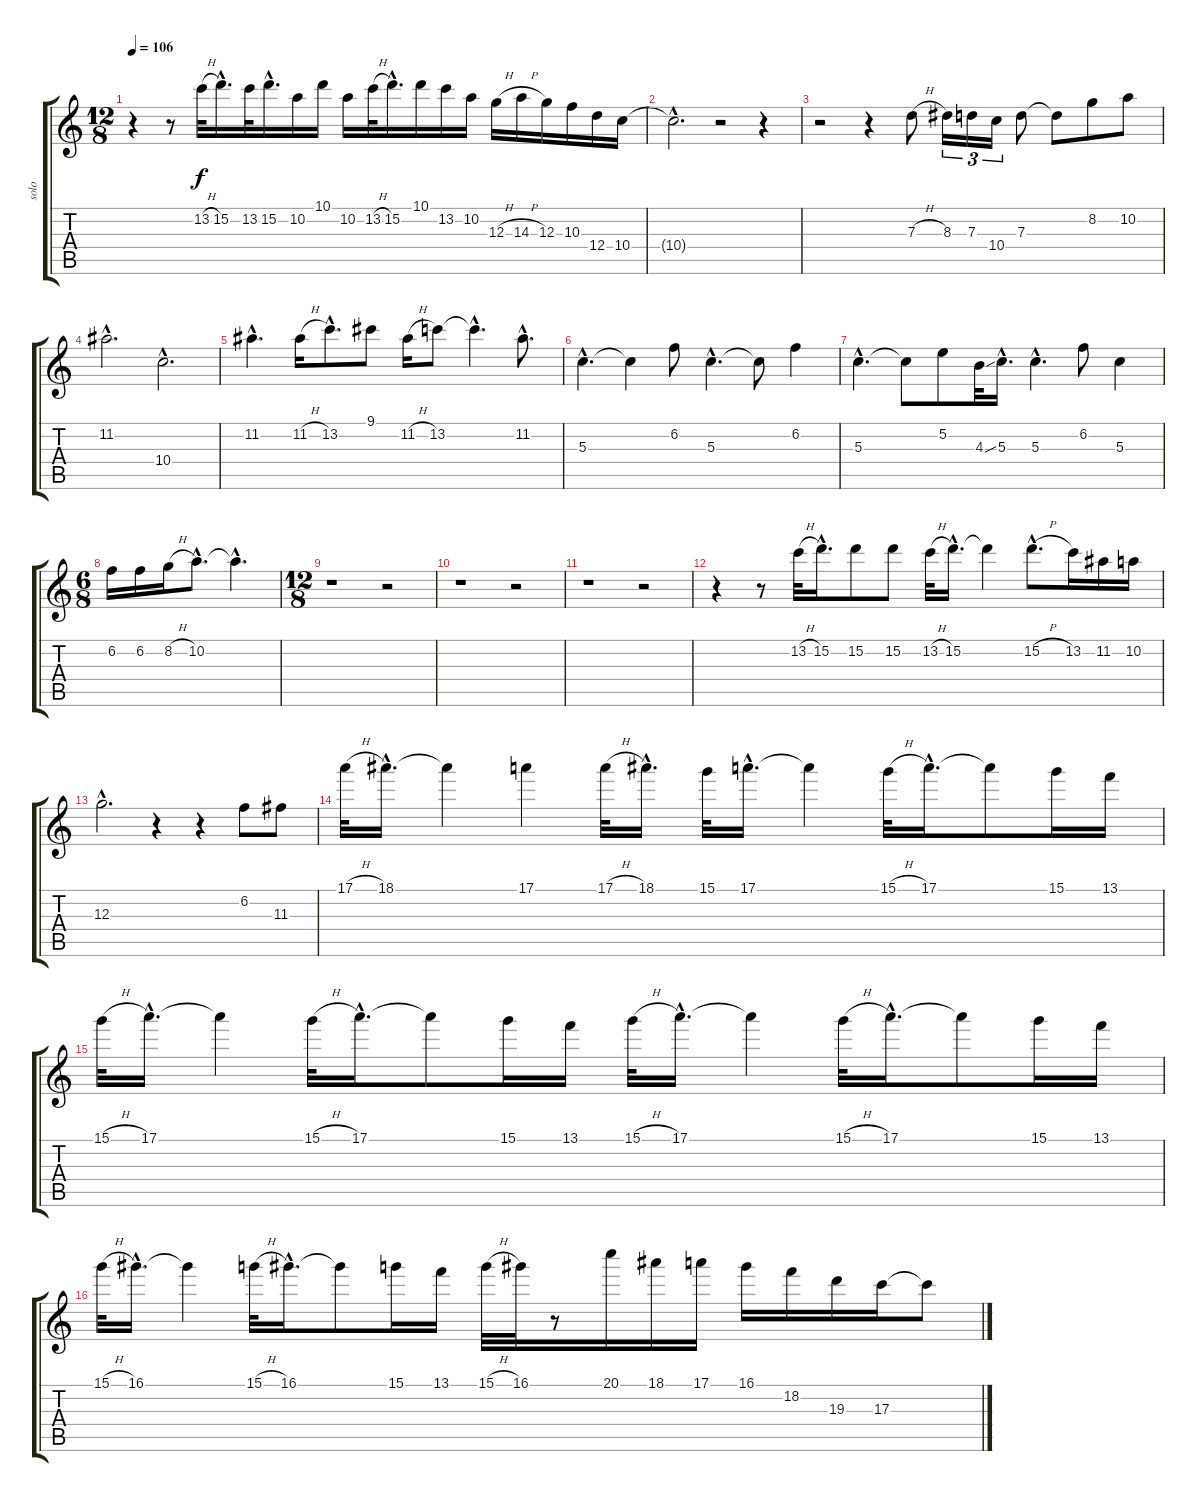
\track ("solo" "solo") {instrument overdrivenguitar}
\staff {score tabs}
\tuning (E4 B3 G3 D3 A2 E2) {hide}
\ts (12 8)
\tempo 106
\clef g2
\ks c
r.4{dy f} r.8 13.2{h}.32 15.2{hac}.16{d} 13.2.32 15.2{hac}.16{d} 10.2.16 10.1.16 10.2.16 13.2{h}.32 15.2{hac}.16{d} 10.1.16 13.2.16 10.2.16 12.3{h}.16 14.3{h}.16 12.3.16 10.3.16 12.4.16 10.4.16 |
10.4{hac t}.2{d} r.2 r.4 |
r.2 r.4 7.3{h}.8 8.3.16{tu (3 2)} 7.3.16{tu (3 2)} 10.4.16{tu (3 2)} 7.3.8 7.3{t}.8 8.2.8 10.2.8 |
11.2{hac}.2{d} 10.4{hac}.2{d} |
11.2{hac}.4{d} 11.2{h}.16 13.2{hac}.8{d} 9.1.8 11.2{h}.16 13.2.8 13.2{hac t}.4{d} 11.2{hac}.8{d} |
5.3{hac}.4{d} 5.3{t}.4 6.2.8 5.3{hac}.4{d} 5.3{t}.8 6.2.4 |
5.3{hac}.4{d} 5.3{t}.8 5.2.8 4.3{ss}.32 5.3{hac}.16{d} 5.3{hac}.4{d} 6.2.8 5.3.4 |
\ts (6 8)
6.2.16 6.2.16 8.2{h}.16 10.2{hac}.8{d} 10.2{hac t}.4{d} |
\ts (12 8)
r.1 r.2 |
r.1 r.2 |
r.1 r.2 |
r.4 r.8 13.2{h}.32 15.2{hac}.16{d} 15.2.8 15.2.8 13.2{h}.32 15.2{hac}.16{d} 15.2{t}.4 15.2{h hac}.8{d} 13.2.16 11.2.16 10.2.16 |
12.3{hac}.2{d} r.4 r.4 6.2.8 11.3.8 |
17.1{h}.32 18.1{hac}.16{d} 18.1{t}.4 17.1.4 17.1{h}.32 18.1{hac}.16{d} 15.1.32 17.1{hac}.16{d} 17.1{t}.4 15.1{h}.32 17.1{hac}.16{d} 17.1{t}.8 15.1.16 13.1.16 |
15.1{h}.32 17.1{hac}.16{d} 17.1{t}.4 15.1{h}.32 17.1{hac}.16{d} 17.1{t}.8 15.1.16 13.1.16 15.1{h}.32 17.1{hac}.16{d} 17.1{t}.4 15.1{h}.32 17.1{hac}.16{d} 17.1{t}.8 15.1.16 13.1.16 |
15.1{h}.32 16.1{hac}.16{d} 16.1{t}.4 15.1{h}.32 16.1{hac}.16{d} 16.1{t}.8 15.1.16 13.1.16 15.1{h}.32 16.1.32 r.8 20.1.16 18.1.16 17.1.16 16.1.16 18.2.16 19.3.16 17.3.16 17.3{t}.8
